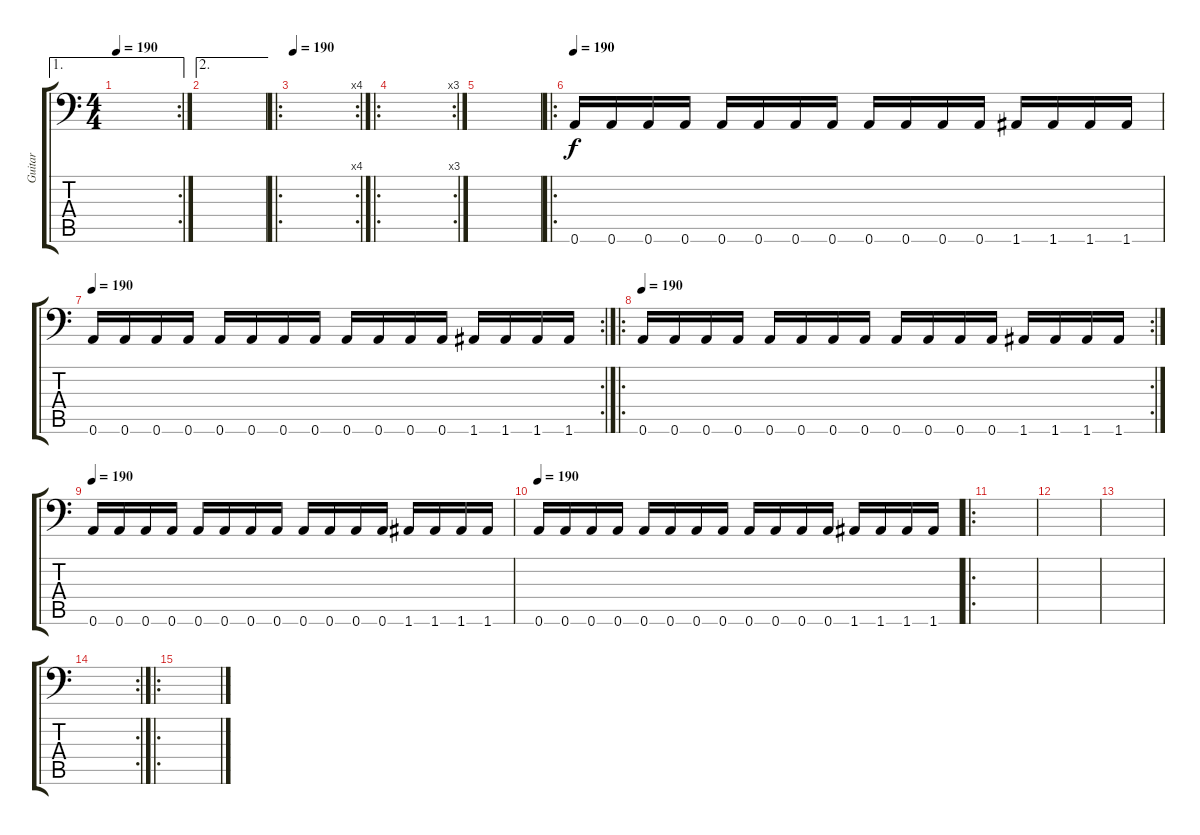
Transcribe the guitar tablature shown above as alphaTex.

\track ("Guitar" "Guitar") {instrument distortionguitar}
\staff {score tabs}
\tuning (B3 Gb3 D3 A2 E2 A1) {hide}
\ae 1
\rc 2
\ts (4 4)
\tempo 190
\clef f4
\ks c
|
\ae 2
|
\ro
\rc 4
\tempo 190
|
\ro
\rc 3
|
|
\ro
\tempo 190
0.6.16 0.6.16 0.6.16 0.6.16 0.6.16 0.6.16 0.6.16 0.6.16 0.6.16 0.6.16 0.6.16 0.6.16 1.6.16 1.6.16 1.6.16 1.6.16 |
\rc 2
\tempo 190
0.6.16 0.6.16 0.6.16 0.6.16 0.6.16 0.6.16 0.6.16 0.6.16 0.6.16 0.6.16 0.6.16 0.6.16 1.6.16 1.6.16 1.6.16 1.6.16 |
\ro
\rc 2
\tempo 190
0.6.16 0.6.16 0.6.16 0.6.16 0.6.16 0.6.16 0.6.16 0.6.16 0.6.16 0.6.16 0.6.16 0.6.16 1.6.16 1.6.16 1.6.16 1.6.16 |
\tempo 190
0.6.16 0.6.16 0.6.16 0.6.16 0.6.16 0.6.16 0.6.16 0.6.16 0.6.16 0.6.16 0.6.16 0.6.16 1.6.16 1.6.16 1.6.16 1.6.16 |
\tempo 190
0.6.16 0.6.16 0.6.16 0.6.16 0.6.16 0.6.16 0.6.16 0.6.16 0.6.16 0.6.16 0.6.16 0.6.16 1.6.16 1.6.16 1.6.16 1.6.16 |
\ro
|
|
|
\rc 2
|
\ro
